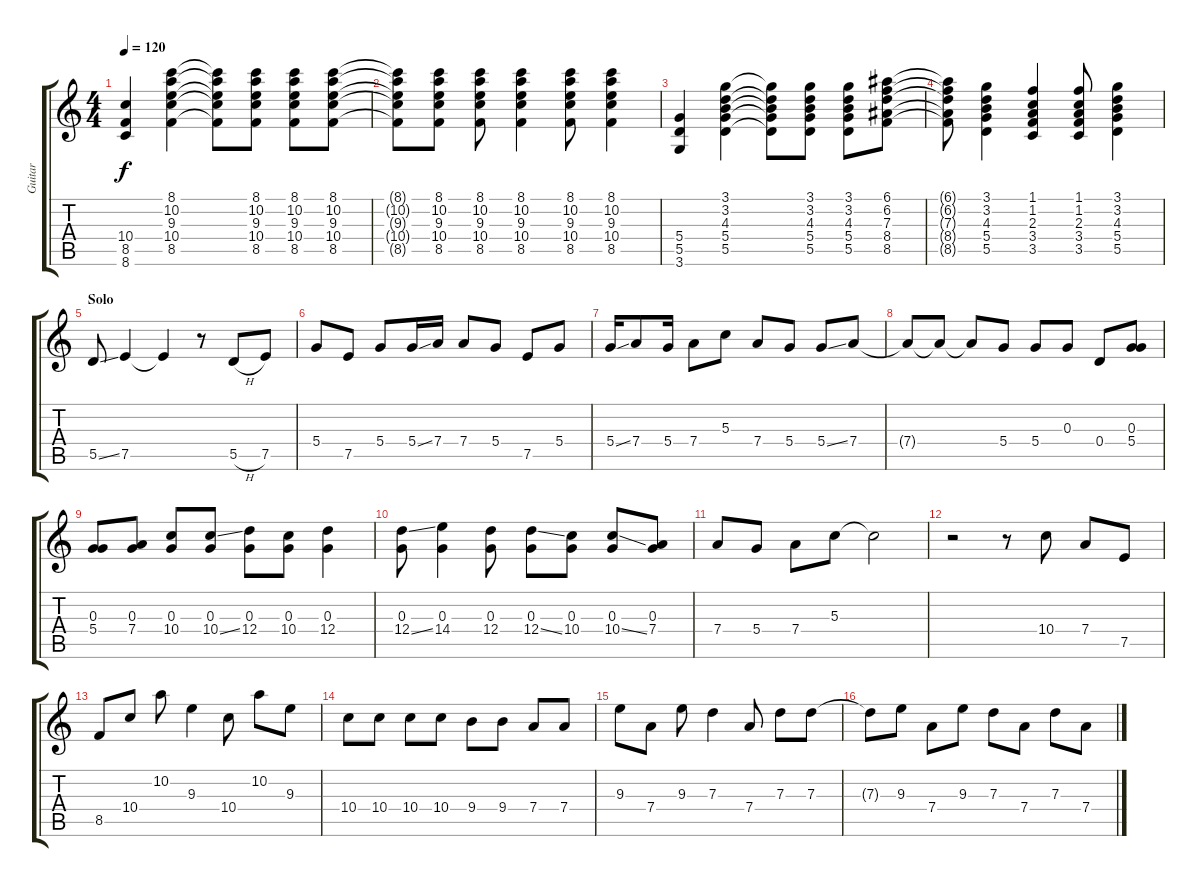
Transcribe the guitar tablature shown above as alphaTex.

\track ("Guitar" "Guitar") {instrument electricguitarclean}
\staff {score tabs}
\tuning (E4 B3 G3 D3 A2 E2) {hide}
\ts (4 4)
\tempo 120
\clef g2
\ks c
(10.4 8.5 8.6).4{dy f} (8.1 10.2 9.3 10.4 8.5).4 (8.1{t} 10.2{t} 9.3{t} 10.4{t} 8.5{t}).8 (8.1 10.2 9.3 10.4 8.5).8 (8.1 10.2 9.3 10.4 8.5).8 (8.1 10.2 9.3 10.4 8.5).8 |
(8.1{t} 10.2{t} 9.3{t} 10.4{t} 8.5{t}).8 (8.1 10.2 9.3 10.4 8.5).8 (8.1 10.2 9.3 10.4 8.5).8 (8.1 10.2 9.3 10.4 8.5).4 (8.1 10.2 9.3 10.4 8.5).8 (8.1 10.2 9.3 10.4 8.5).4 |
(5.4 5.5 3.6).4 (3.1 3.2 4.3 5.4 5.5).4 (3.1{t} 3.2{t} 4.3{t} 5.4{t} 5.5{t}).8 (3.1 3.2 4.3 5.4 5.5).8 (3.1 3.2 4.3 5.4 5.5).8 (6.1 6.2 7.3 8.4 8.5).8 |
(6.1{t} 6.2{t} 7.3{t} 8.4{t} 8.5{t}).8 (3.1 3.2 4.3 5.4 5.5).4 (1.1 1.2 2.3 3.4 3.5).4 (1.1 1.2 2.3 3.4 3.5).8 (3.1 3.2 4.3 5.4 5.5).4 |
\section ("" "Solo")
5.5{ss}.8 7.5.4 7.5{t}.4 r.8 5.5{h}.8 7.5.8 |
5.4.8 7.5.8 5.4.8 5.4{ss}.16 7.4.16 7.4.8 5.4.8 7.5.8 5.4.8 |
5.4{ss}.16 7.4.8 5.4.16 7.4.8 5.3.8 7.4.8 5.4.8 5.4{ss}.8 7.4.8 |
7.4{t}.8 7.4{t}.8 7.4{t}.8 5.4.8 5.4.8 0.3.8 0.4.8 (0.3 5.4).8 |
(0.3 5.4).8 (0.3 7.4).8 (0.3 10.4).8 (0.3 10.4{ss}).8 (0.3 12.4).8 (0.3 10.4).8 (0.3 12.4).4 |
(0.3 12.4{ss}).8 (0.3 14.4).4 (0.3 12.4).8 (0.3 12.4{ss}).8 (0.3 10.4).8 (0.3 10.4{ss}).8 (0.3 7.4).8 |
7.4.8 5.4.8 7.4.8 5.3.8 5.3{t}.2 |
r.2 r.8 10.4.8 7.4.8 7.5.8 |
8.5.8 10.4.8 10.2.8 9.3.4 10.4.8 10.2.8 9.3.8 |
10.4.8 10.4.8 10.4.8 10.4.8 9.4.8 9.4.8 7.4.8 7.4.8 |
9.3.8 7.4.8 9.3.8 7.3.4 7.4.8 7.3.8 7.3.8 |
7.3{t}.8 9.3.8 7.4.8 9.3.8 7.3.8 7.4.8 7.3.8 7.4.8
